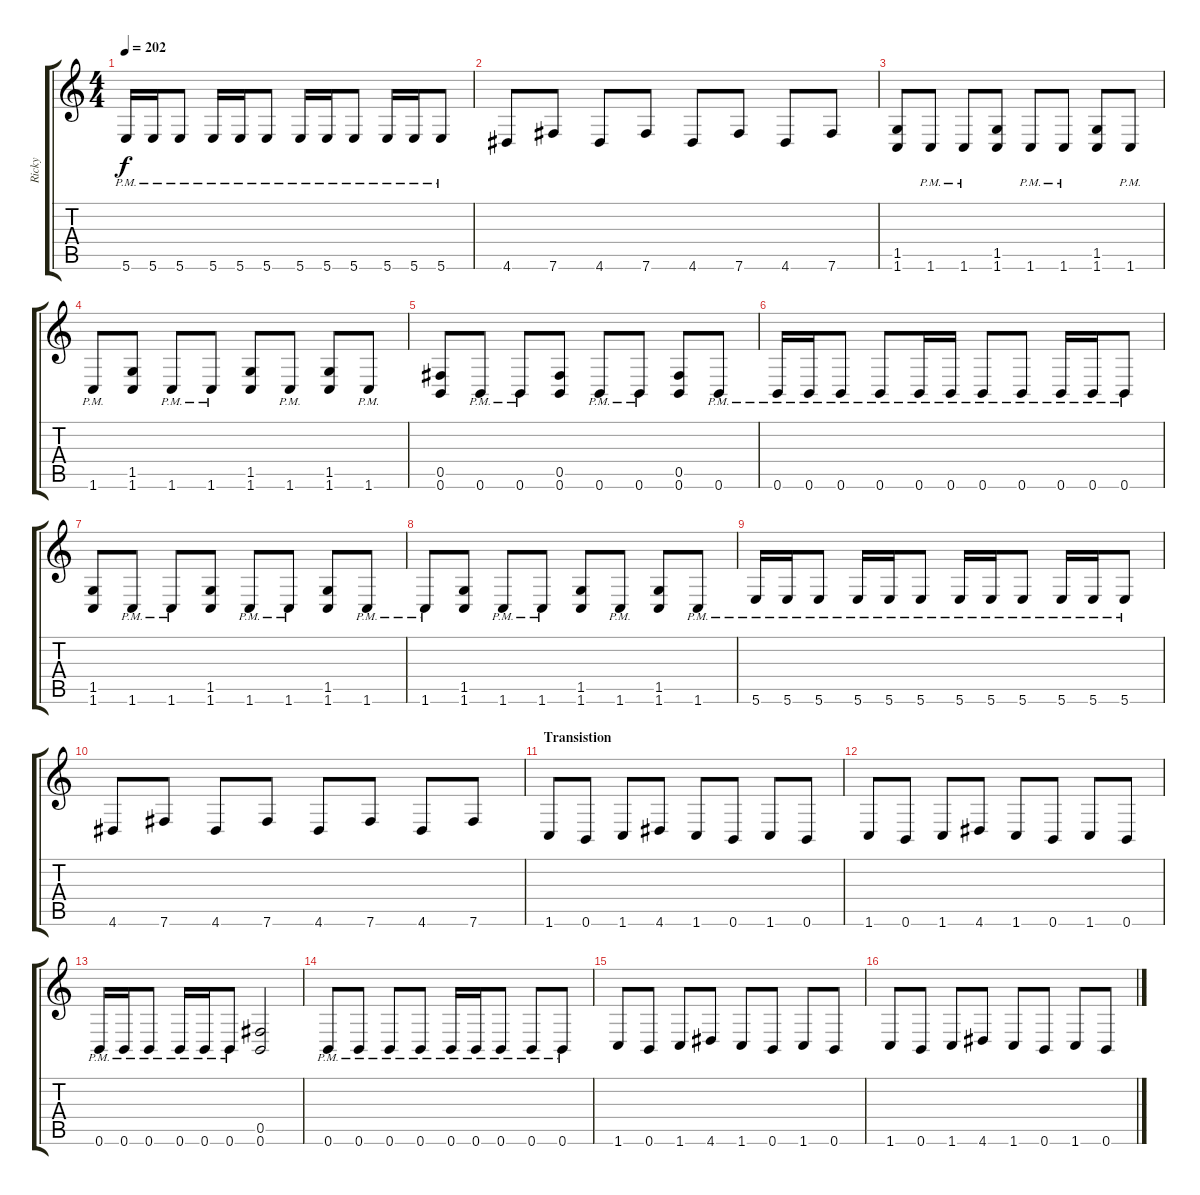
\track ("Ricky " "Ricky ") {instrument distortionguitar}
\staff {score tabs}
\tuning (Db4 Ab3 E3 B2 Gb2 B1) {hide}
\ts (4 4)
\tempo 202
\clef g2
\ks c
5.6{pm}.16{dy f} 5.6{pm}.16 5.6{pm}.8 5.6{pm}.16 5.6{pm}.16 5.6{pm}.8 5.6{pm}.16 5.6{pm}.16 5.6{pm}.8 5.6{pm}.16 5.6{pm}.16 5.6{pm}.8 |
4.6.8 7.6.8 4.6.8 7.6.8 4.6.8 7.6.8 4.6.8 7.6.8 |
(1.5 1.6).8 1.6{pm}.8 1.6{pm}.8 (1.5 1.6).8 1.6{pm}.8 1.6{pm}.8 (1.5 1.6).8 1.6{pm}.8 |
1.6{pm}.8 (1.5 1.6).8 1.6{pm}.8 1.6{pm}.8 (1.5 1.6).8 1.6{pm}.8 (1.5 1.6).8 1.6{pm}.8 |
(0.5 0.6).8 0.6{pm}.8 0.6{pm}.8 (0.5 0.6).8 0.6{pm}.8 0.6{pm}.8 (0.5 0.6).8 0.6{pm}.8 |
0.6{pm}.16 0.6{pm}.16 0.6{pm}.8 0.6{pm}.8 0.6{pm}.16 0.6{pm}.16 0.6{pm}.8 0.6{pm}.8 0.6{pm}.16 0.6{pm}.16 0.6{pm}.8 |
(1.5 1.6).8 1.6{pm}.8 1.6{pm}.8 (1.5 1.6).8 1.6{pm}.8 1.6{pm}.8 (1.5 1.6).8 1.6{pm}.8 |
1.6{pm}.8 (1.5 1.6).8 1.6{pm}.8 1.6{pm}.8 (1.5 1.6).8 1.6{pm}.8 (1.5 1.6).8 1.6{pm}.8 |
5.6{pm}.16 5.6{pm}.16 5.6{pm}.8 5.6{pm}.16 5.6{pm}.16 5.6{pm}.8 5.6{pm}.16 5.6{pm}.16 5.6{pm}.8 5.6{pm}.16 5.6{pm}.16 5.6{pm}.8 |
4.6.8 7.6.8 4.6.8 7.6.8 4.6.8 7.6.8 4.6.8 7.6.8 |
\section ("" "Transistion")
1.6.8 0.6.8 1.6.8 4.6.8 1.6.8 0.6.8 1.6.8 0.6.8 |
1.6.8 0.6.8 1.6.8 4.6.8 1.6.8 0.6.8 1.6.8 0.6.8 |
0.6{pm}.16 0.6{pm}.16 0.6{pm}.8 0.6{pm}.16 0.6{pm}.16 0.6{pm}.8 (0.5 0.6).2 |
0.6{pm}.8 0.6{pm}.8 0.6{pm}.8 0.6{pm}.8 0.6{pm}.16 0.6{pm}.16 0.6{pm}.8 0.6{pm}.8 0.6{pm}.8 |
1.6.8 0.6.8 1.6.8 4.6.8 1.6.8 0.6.8 1.6.8 0.6.8 |
1.6.8 0.6.8 1.6.8 4.6.8 1.6.8 0.6.8 1.6.8 0.6.8
